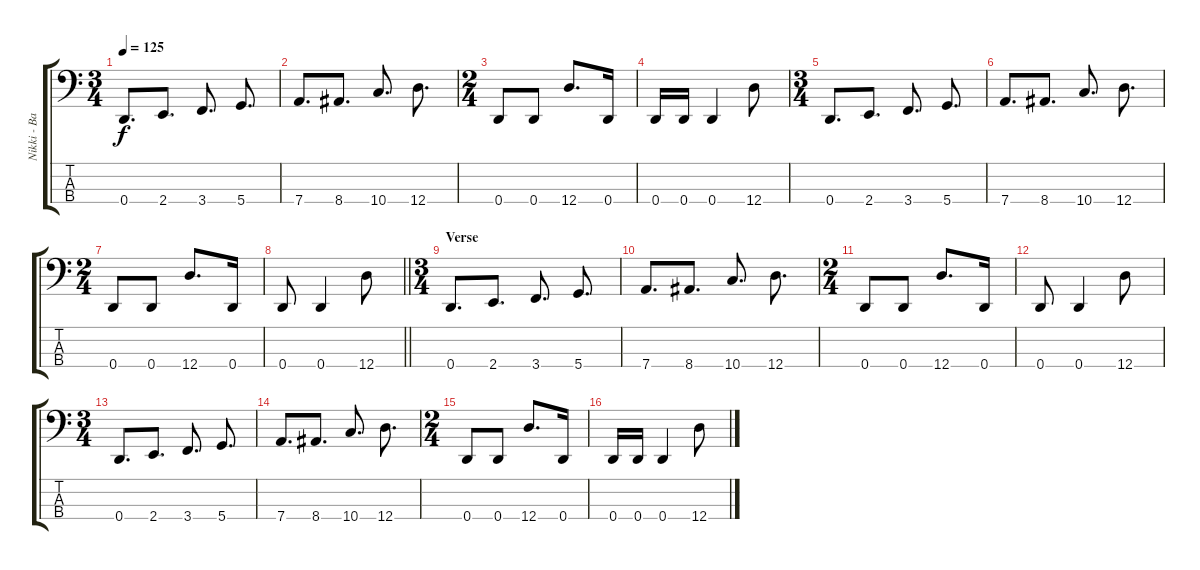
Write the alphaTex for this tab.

\track ("Nikki - Bass" "Nikki - Ba") {instrument electricbasspick}
\staff {score tabs}
\tuning (G2 D2 A1 D1) {hide}
\ts (3 4)
\tempo 125
\clef f4
\ks c
0.4.8{d dy f} 2.4.8{d} 3.4.8{d} 5.4.8{d} |
7.4.8{d} 8.4.8{d} 10.4.8{d} 12.4.8{d} |
\ts (2 4)
0.4.8 0.4.8 12.4.8{d} 0.4.16 |
0.4.16 0.4.16 0.4.4 12.4.8 |
\ts (3 4)
0.4.8{d} 2.4.8{d} 3.4.8{d} 5.4.8{d} |
7.4.8{d} 8.4.8{d} 10.4.8{d} 12.4.8{d} |
\ts (2 4)
0.4.8 0.4.8 12.4.8{d} 0.4.16 |
\barLineRight lightlight
0.4.8 0.4.4 12.4.8 |
\ts (3 4)
\section ("" "Verse")
0.4.8{d} 2.4.8{d} 3.4.8{d} 5.4.8{d} |
7.4.8{d} 8.4.8{d} 10.4.8{d} 12.4.8{d} |
\ts (2 4)
0.4.8 0.4.8 12.4.8{d} 0.4.16 |
0.4.8 0.4.4 12.4.8 |
\ts (3 4)
0.4.8{d} 2.4.8{d} 3.4.8{d} 5.4.8{d} |
7.4.8{d} 8.4.8{d} 10.4.8{d} 12.4.8{d} |
\ts (2 4)
0.4.8 0.4.8 12.4.8{d} 0.4.16 |
0.4.16 0.4.16 0.4.4 12.4.8
